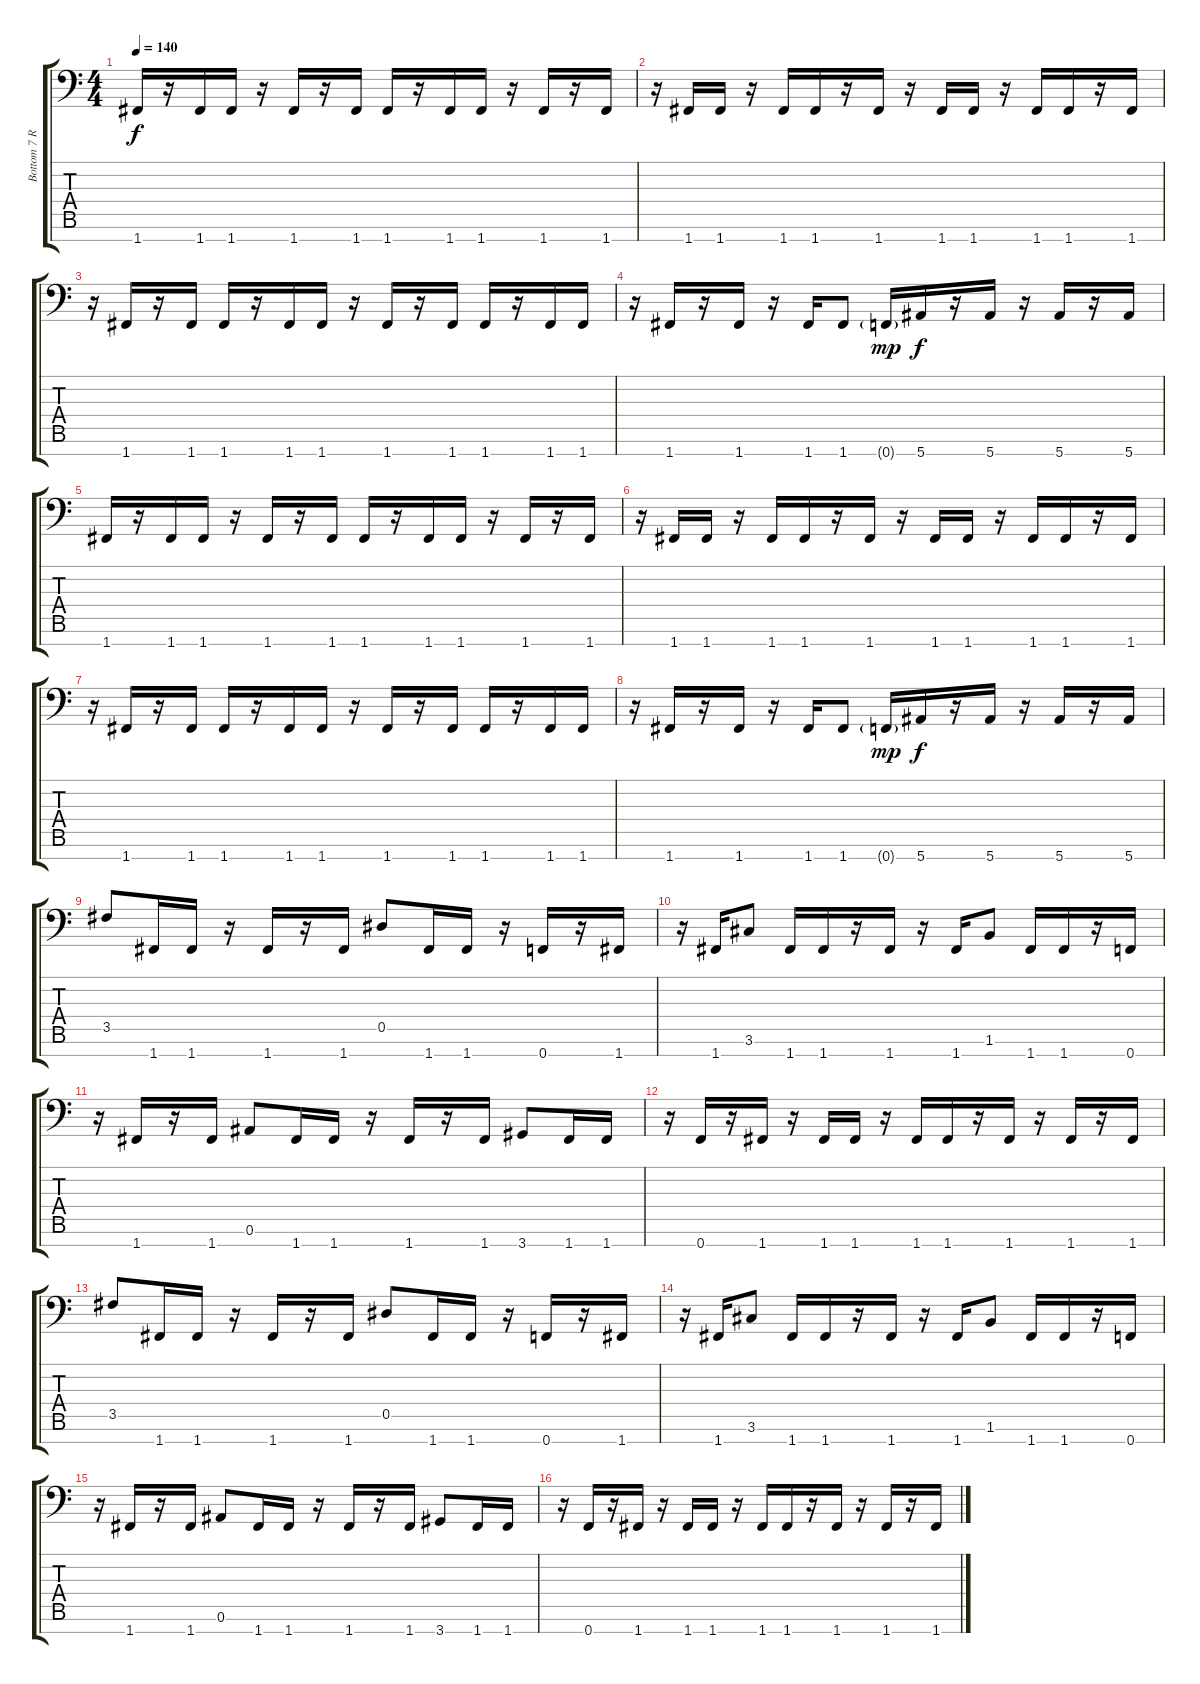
\track ("Bottom 7 Right Channel" "Bottom 7 R") {instrument distortionguitar}
\staff {score tabs}
\tuning (Bb3 Gb3 Db3 Ab2 Eb2 Bb1 F1) {hide}
\ts (4 4)
\tempo 140
\clef f4
\ks c
1.7.16{dy f} r.16 1.7.16 1.7.16 r.16 1.7.16 r.16 1.7.16 1.7.16 r.16 1.7.16 1.7.16 r.16 1.7.16 r.16 1.7.16 |
r.16 1.7.16 1.7.16 r.16 1.7.16 1.7.16 r.16 1.7.16 r.16 1.7.16 1.7.16 r.16 1.7.16 1.7.16 r.16 1.7.16 |
r.16 1.7.16 r.16 1.7.16 1.7.16 r.16 1.7.16 1.7.16 r.16 1.7.16 r.16 1.7.16 1.7.16 r.16 1.7.16 1.7.16 |
r.16 1.7.16 r.16 1.7.16 r.16 1.7.16 1.7.8 0.7{g}.16{dy mp} 5.7.16{dy f} r.16 5.7.16 r.16 5.7.16 r.16 5.7.16 |
1.7.16 r.16 1.7.16 1.7.16 r.16 1.7.16 r.16 1.7.16 1.7.16 r.16 1.7.16 1.7.16 r.16 1.7.16 r.16 1.7.16 |
r.16 1.7.16 1.7.16 r.16 1.7.16 1.7.16 r.16 1.7.16 r.16 1.7.16 1.7.16 r.16 1.7.16 1.7.16 r.16 1.7.16 |
r.16 1.7.16 r.16 1.7.16 1.7.16 r.16 1.7.16 1.7.16 r.16 1.7.16 r.16 1.7.16 1.7.16 r.16 1.7.16 1.7.16 |
r.16 1.7.16 r.16 1.7.16 r.16 1.7.16 1.7.8 0.7{g}.16{dy mp} 5.7.16{dy f} r.16 5.7.16 r.16 5.7.16 r.16 5.7.16 |
3.5.8 1.7.16 1.7.16 r.16 1.7.16 r.16 1.7.16 0.5.8 1.7.16 1.7.16 r.16 0.7.16 r.16 1.7.16 |
r.16 1.7.16 3.6.8 1.7.16 1.7.16 r.16 1.7.16 r.16 1.7.16 1.6.8 1.7.16 1.7.16 r.16 0.7.16 |
r.16 1.7.16 r.16 1.7.16 0.6.8 1.7.16 1.7.16 r.16 1.7.16 r.16 1.7.16 3.7.8 1.7.16 1.7.16 |
r.16 0.7.16 r.16 1.7.16 r.16 1.7.16 1.7.16 r.16 1.7.16 1.7.16 r.16 1.7.16 r.16 1.7.16 r.16 1.7.16 |
3.5.8 1.7.16 1.7.16 r.16 1.7.16 r.16 1.7.16 0.5.8 1.7.16 1.7.16 r.16 0.7.16 r.16 1.7.16 |
r.16 1.7.16 3.6.8 1.7.16 1.7.16 r.16 1.7.16 r.16 1.7.16 1.6.8 1.7.16 1.7.16 r.16 0.7.16 |
r.16 1.7.16 r.16 1.7.16 0.6.8 1.7.16 1.7.16 r.16 1.7.16 r.16 1.7.16 3.7.8 1.7.16 1.7.16 |
r.16 0.7.16 r.16 1.7.16 r.16 1.7.16 1.7.16 r.16 1.7.16 1.7.16 r.16 1.7.16 r.16 1.7.16 r.16 1.7.16
